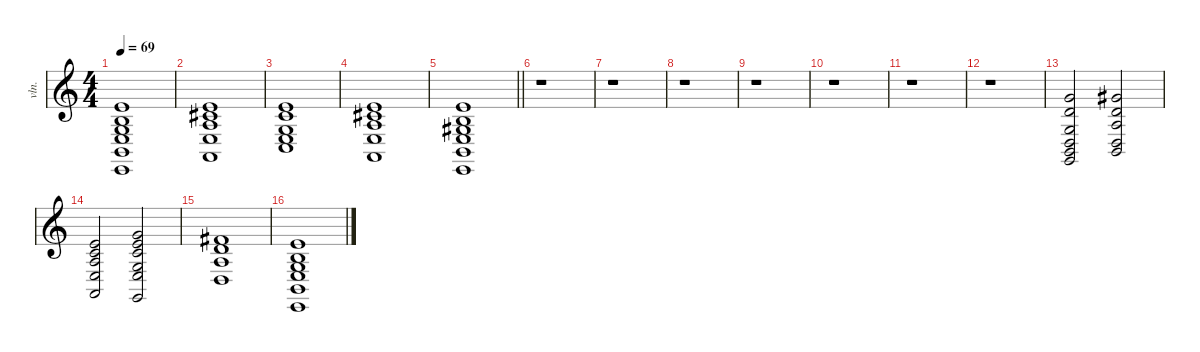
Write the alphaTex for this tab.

\defaultSystemsLayout 4
\hideDynamics
\bracketExtendMode groupsimilarinstruments
\otherSystemsTrackNameOrientation horizontal
\track ("Keys" "vln.") {defaultSystemsLayout 8 instrument stringensemble1}
\staff {score}
\tuning (E4 B3 G3 D3 A2 E2)
\ts (4 4)
\tempo 69
\clef g2
\ks c
(0.1 0.2 0.3 2.4 2.5 0.6).1{dy f beam Up} |
(0.1 2.2{acc #} 2.3 2.4 0.5).1{dy mf beam Up} |
(0.1 1.2 0.3 2.4 3.5).1{dy f beam Up} |
(0.1 2.2{acc #} 2.3 2.4 0.5).1{dy mp beam Up} |
\barLineRight lightlight
(0.1 0.2 1.3{acc #} 2.4 2.5 0.6).1{dy f beam Up} |
r.1{beam Down} |
r.1{beam Down} |
r.1{beam Down} |
r.1{beam Down} |
r.1{beam Down} |
r.1{beam Down} |
r.1{beam Down} |
(3.1 3.2 0.3 0.4 2.5 3.6).2{beam Up} (4.1{acc #} 3.2 2.3 0.4 2.5).2{beam Up} |
(0.1 1.2 2.3 2.4 0.5).2{dy mf beam Up} (3.1 5.2 5.3 5.4 7.5 3.6).2{beam Up} |
(2.1{acc #} 3.2 2.3 0.4).1{beam Up} |
(0.1 0.2 0.3 2.4 2.5 0.6).1{beam Up}
